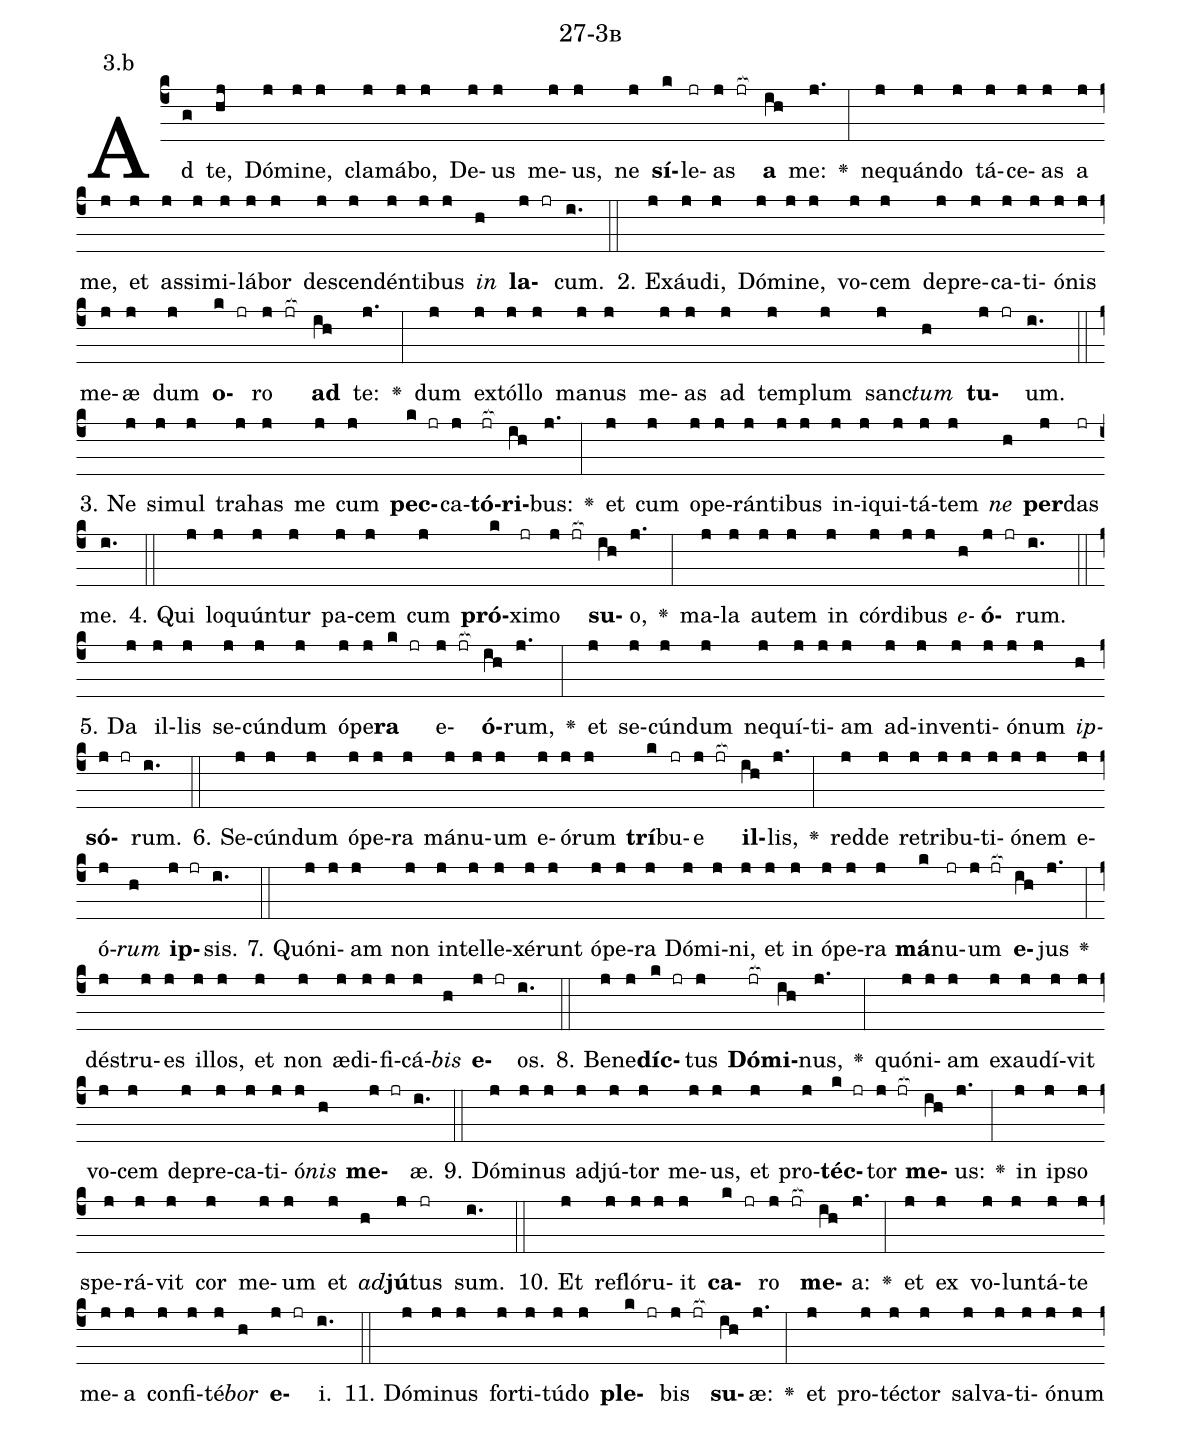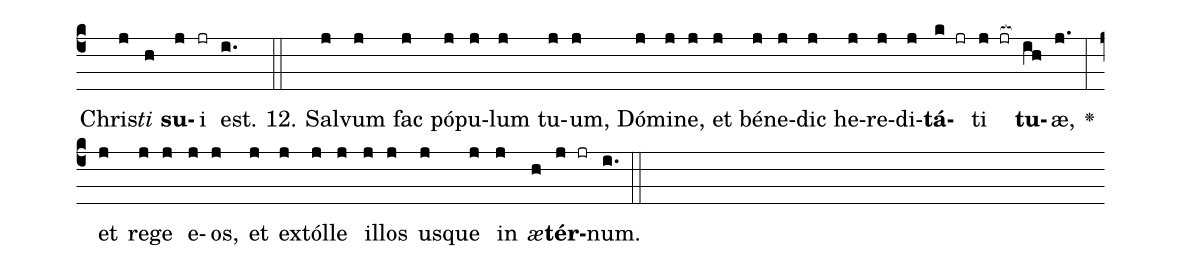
name: 27-3b;
annotation: 3.b;
%%
(c4)Ad(g) te,(hj) Dó(j)mi(j)ne,(j) cla(j)má(j)bo,(j) De(j)us(j) me(j)us,(j) ne(j) <b>sí</b>(k)le(jr)as(j jr[ocb:1{]) <b>a</b>(ih[ocb:0}]) me:(j.) <v>\greheightstar</v>(:) ne(j)quán(j)do(j) tá(j)ce(j)as(j) a(j) me,(j) et(j) as(j)si(j)mi(j)lá(j)bor(j) de(j)scen(j)dén(j)ti(j)bus(j) <i>in</i>(h) <b>la</b>(j jr)cum.(i.) (::)
2. Ex(j)áu(j)di,(j) Dó(j)mi(j)ne,(j) vo(j)cem(j) de(j)pre(j)ca(j)ti(j)ó(j)nis(j) me(j)æ(j) dum(j) <b>o</b>(k jr)ro(j jr[ocb:1{]) <b>ad</b>(ih[ocb:0}]) te:(j.) <v>\greheightstar</v>(:) dum(j) ex(j)tól(j)lo(j) ma(j)nus(j) me(j)as(j) ad(j) tem(j)plum(j) sanc(j)<i>tum</i>(h) <b>tu</b>(j jr)um.(i.) (::)
3. Ne(j) si(j)mul(j) tra(j)has(j) me(j) cum(j) <b>pec</b>(k jr)ca(j)<b>tó</b>(jr[ocb:1{])<b>ri</b>(ih[ocb:0}])bus:(j.) <v>\greheightstar</v>(:) et(j) cum(j) o(j)pe(j)rán(j)ti(j)bus(j) in(j)i(j)qui(j)tá(j)tem(j) <i>ne</i>(h) <b>per</b>(j)das(jr) me.(i.) (::)
4. Qui(j) lo(j)quún(j)tur(j) pa(j)cem(j) cum(j) <b>pró</b>(k)xi(jr)mo(j jr[ocb:1{]) <b>su</b>(ih[ocb:0}])o,(j.) <v>\greheightstar</v>(:) ma(j)la(j) au(j)tem(j) in(j) cór(j)di(j)bus(j) <i>e</i>(h)<b>ó</b>(j jr)rum.(i.) (::)
5. Da(j) il(j)lis(j) se(j)cún(j)dum(j) ó(j)pe(j)<b>ra</b>(k jr) e(j jr[ocb:1{])<b>ó</b>(ih[ocb:0}])rum,(j.) <v>\greheightstar</v>(:) et(j) se(j)cún(j)dum(j) ne(j)quí(j)ti(j)am(j) ad(j)in(j)ven(j)ti(j)ó(j)num(j) <i>ip</i>(h)<b>só</b>(j jr)rum.(i.) (::)
6. Se(j)cún(j)dum(j) ó(j)pe(j)ra(j) má(j)nu(j)um(j) e(j)ó(j)rum(j) <b>trí</b>(k)bu(jr)e(j jr[ocb:1{]) <b>il</b>(ih[ocb:0}])lis,(j.) <v>\greheightstar</v>(:) red(j)de(j) re(j)tri(j)bu(j)ti(j)ó(j)nem(j) e(j)ó(j)<i>rum</i>(h) <b>ip</b>(j jr)sis.(i.) (::)
7. Quón(j)i(j)am(j) non(j) in(j)tel(j)le(j)xé(j)runt(j) ó(j)pe(j)ra(j) Dó(j)mi(j)ni,(j) et(j) in(j) ó(j)pe(j)ra(j) <b>má</b>(k)nu(jr)um(j jr[ocb:1{]) <b>e</b>(ih[ocb:0}])jus(j.) <v>\greheightstar</v>(:) dé(j)stru(j)es(j) il(j)los,(j) et(j) non(j) æ(j)di(j)fi(j)cá(j)<i>bis</i>(h) <b>e</b>(j jr)os.(i.) (::)
8. Be(j)ne(j)<b>díc</b>(k jr)tus(j) <b>Dó</b>(jr[ocb:1{])<b>mi</b>(ih[ocb:0}])nus,(j.) <v>\greheightstar</v>(:) quón(j)i(j)am(j) ex(j)au(j)dí(j)vit(j) vo(j)cem(j) de(j)pre(j)ca(j)ti(j)ó(j)<i>nis</i>(h) <b>me</b>(j jr)æ.(i.) (::)
9. Dó(j)mi(j)nus(j) ad(j)jú(j)tor(j) me(j)us,(j) et(j) pro(j)<b>téc</b>(k jr)tor(j jr[ocb:1{]) <b>me</b>(ih[ocb:0}])us:(j.) <v>\greheightstar</v>(:) in(j) ip(j)so(j) spe(j)rá(j)vit(j) cor(j) me(j)um(j) et(j) <i>ad</i>(h)<b>jú</b>(j)tus(jr) sum.(i.) (::)
10. Et(j) re(j)fló(j)ru(j)it(j) <b>ca</b>(k jr)ro(j jr[ocb:1{]) <b>me</b>(ih[ocb:0}])a:(j.) <v>\greheightstar</v>(:) et(j) ex(j) vo(j)lun(j)tá(j)te(j) me(j)a(j) con(j)fi(j)té(j)<i>bor</i>(h) <b>e</b>(j jr)i.(i.) (::)
11. Dó(j)mi(j)nus(j) for(j)ti(j)tú(j)do(j) <b>ple</b>(k jr)bis(j jr[ocb:1{]) <b>su</b>(ih[ocb:0}])æ:(j.) <v>\greheightstar</v>(:) et(j) pro(j)téc(j)tor(j) sal(j)va(j)ti(j)ó(j)num(j) Chris(j)<i>ti</i>(h) <b>su</b>(j)i(jr) est.(i.) (::)
12. Sal(j)vum(j) fac(j) pó(j)pu(j)lum(j) tu(j)um,(j) Dó(j)mi(j)ne,(j) et(j) bé(j)ne(j)dic(j) he(j)re(j)di(j)<b>tá</b>(k jr)ti(j jr[ocb:1{]) <b>tu</b>(ih[ocb:0}])æ,(j.) <v>\greheightstar</v>(:) et(j) re(j)ge(j) e(j)os,(j) et(j) ex(j)tól(j)le(j) il(j)los(j) us(j)que(j) in(j) <i>æ</i>(h)<b>tér</b>(j jr)num.(i.) (::)
